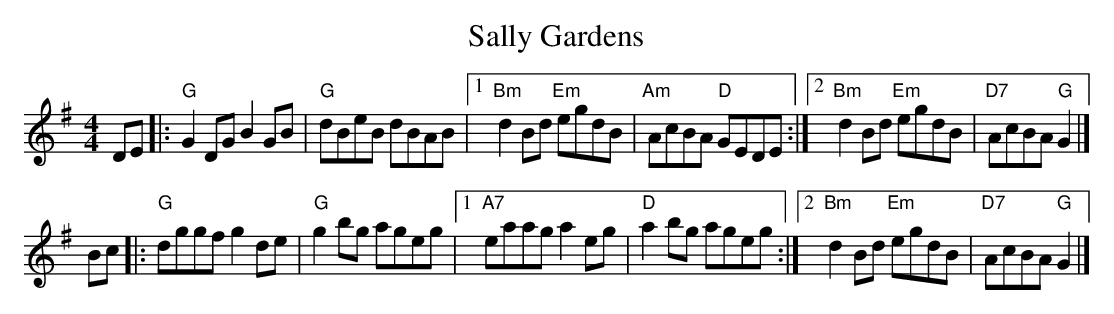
X:1
T: Sally Gardens
M: 4/4
L: 1/8
K: G
DE |:\
"G"G2DG B2GB | "G"dBeB dBAB \
|1 "Bm"d2Bd "Em"egdB | "Am"AcBA "D"GEDE \
:|2 "Bm"d2Bd "Em"egdB | "D7"AcBA "G"G2 |]
Bc |:\
"G"dggf g2de | "G"g2bg ageg \
|1 "A7"eaag a2eg | "D"a2bg ageg \
:|2 "Bm"d2Bd "Em"egdB | "D7"AcBA "G"G2 |]
